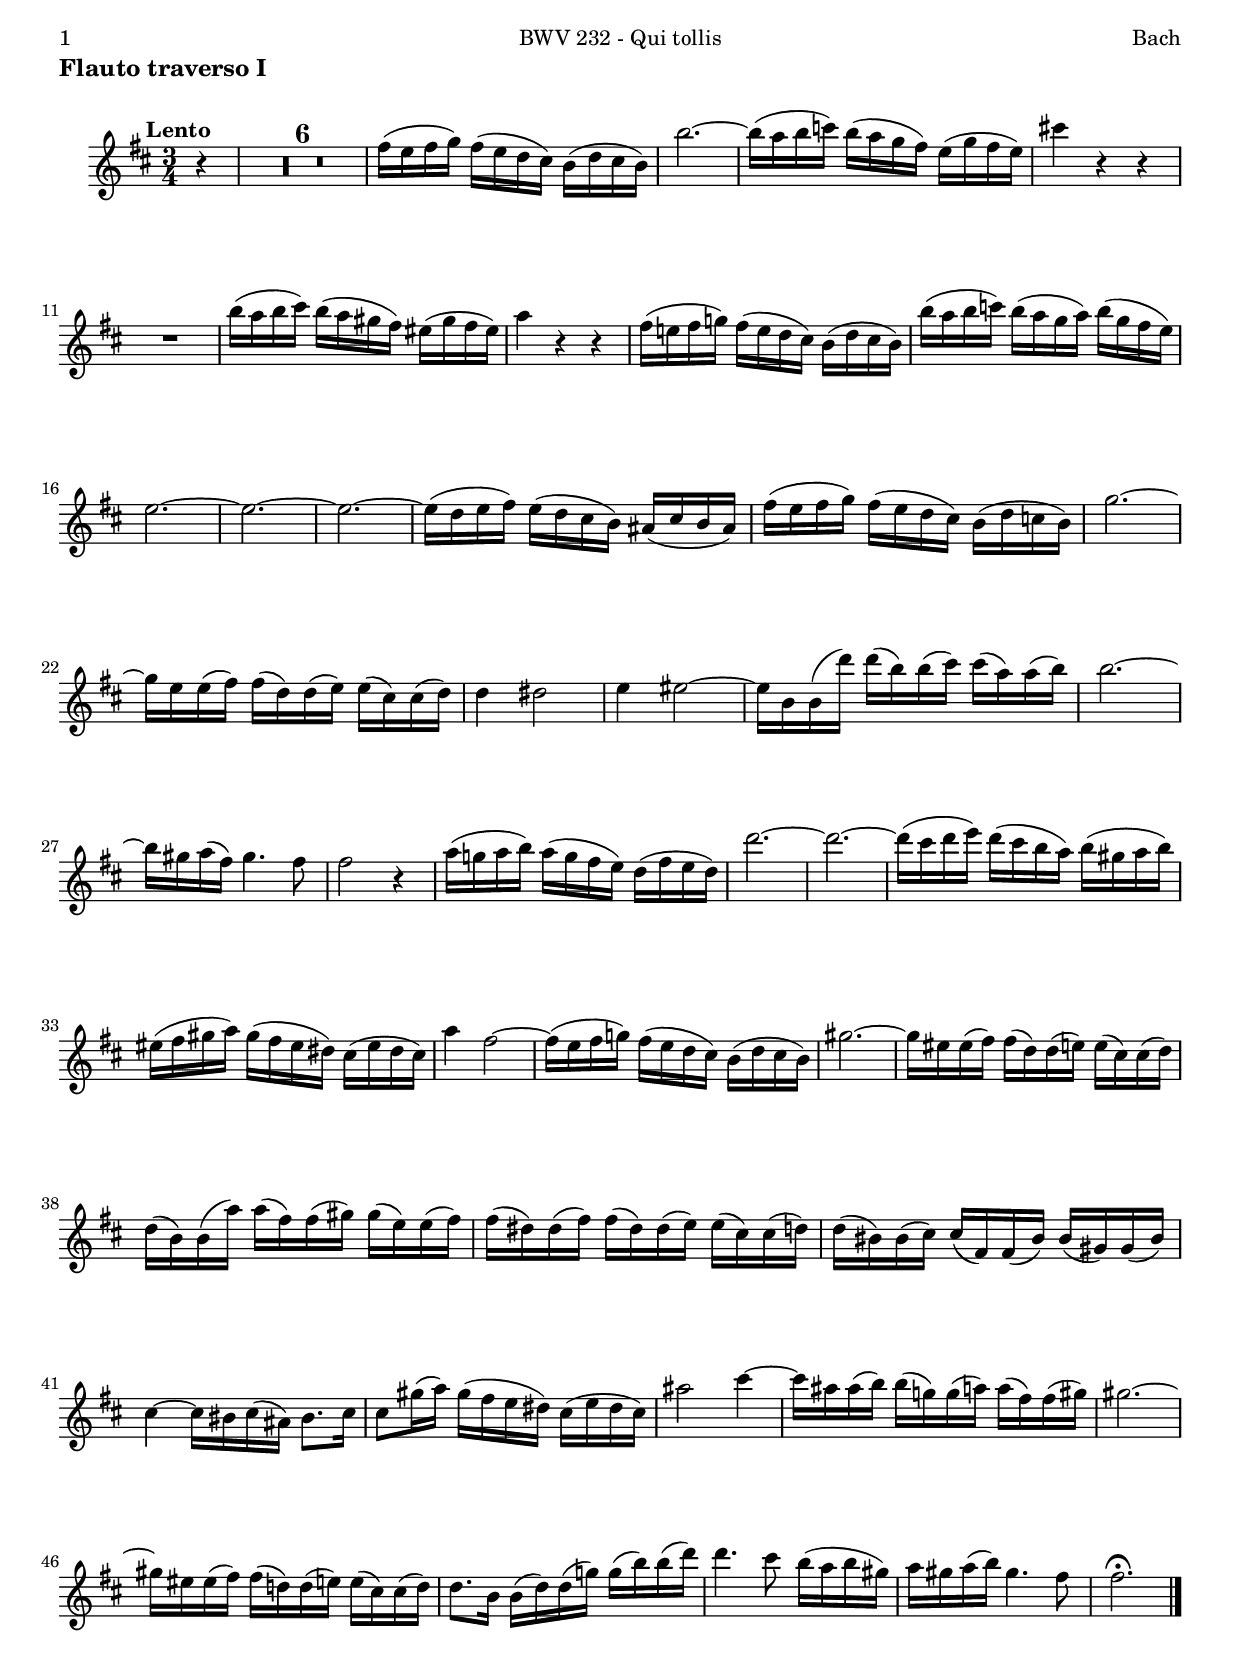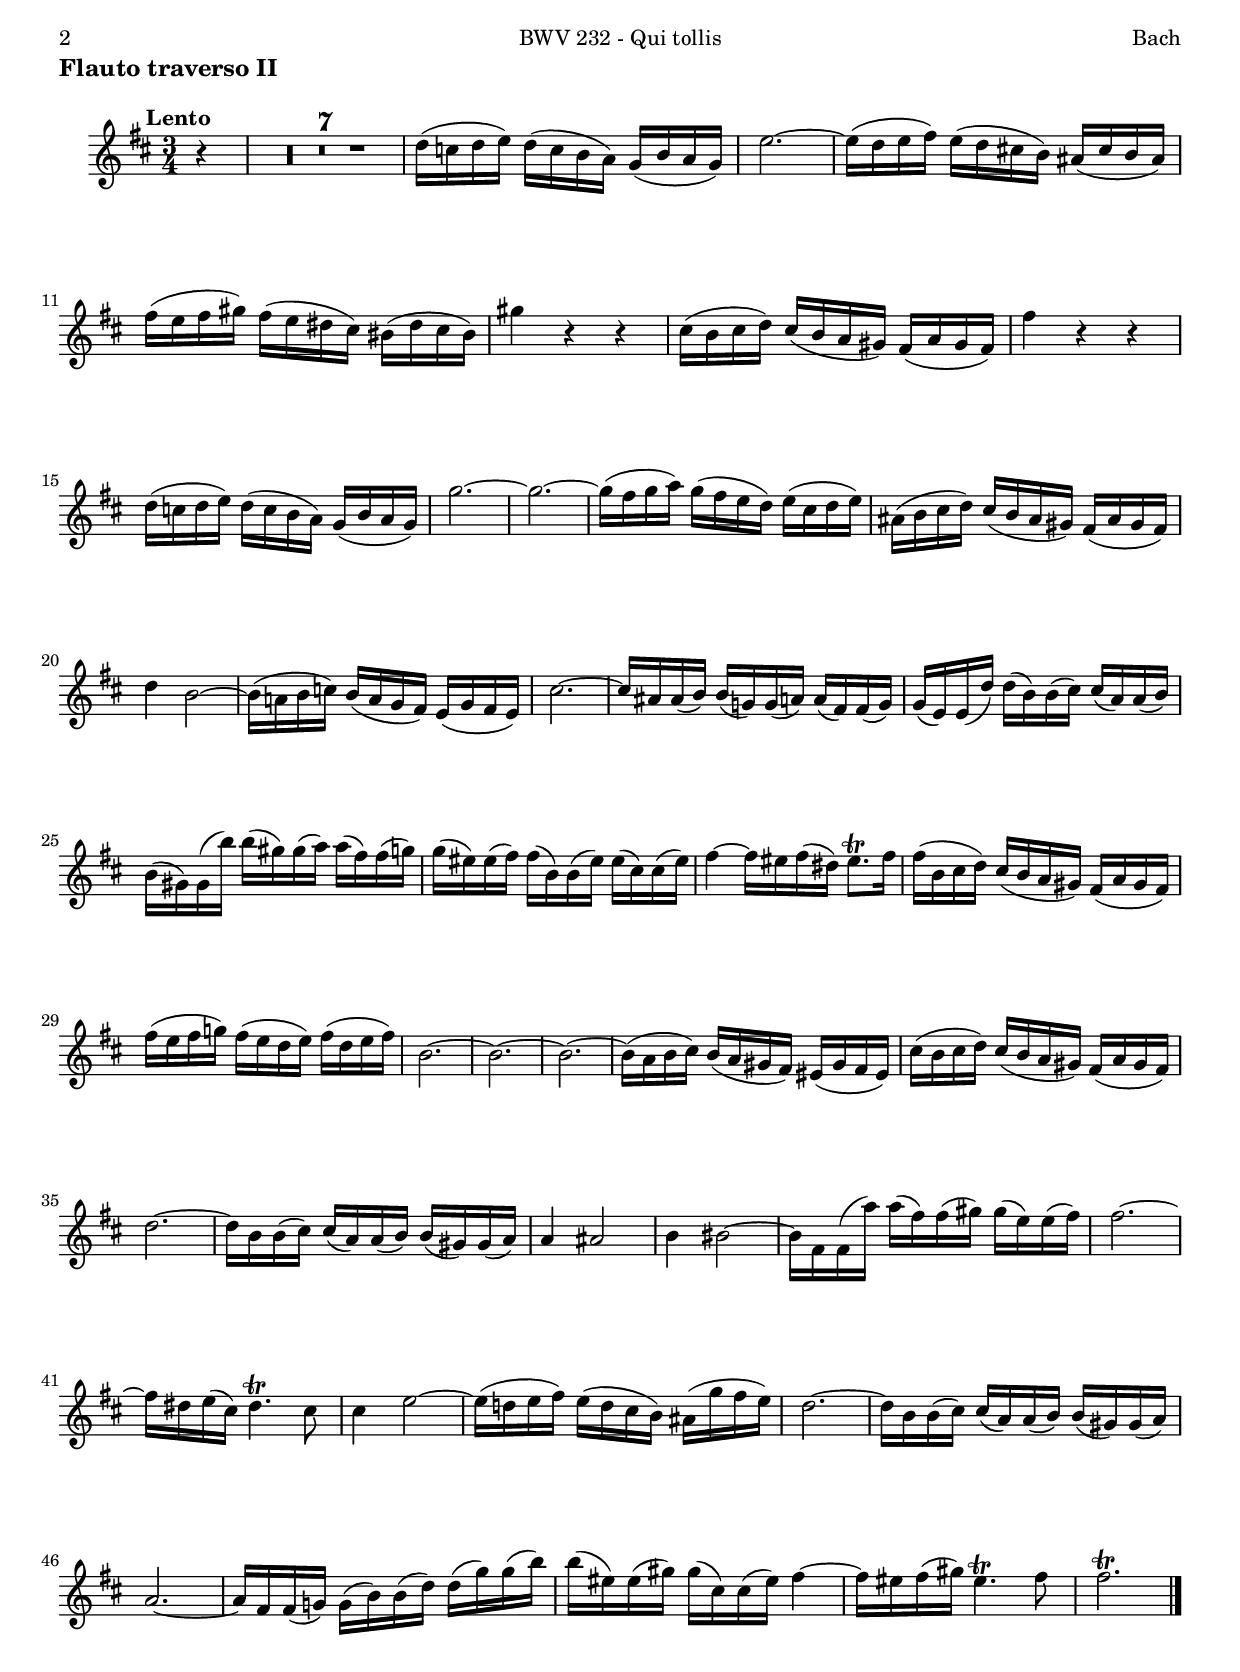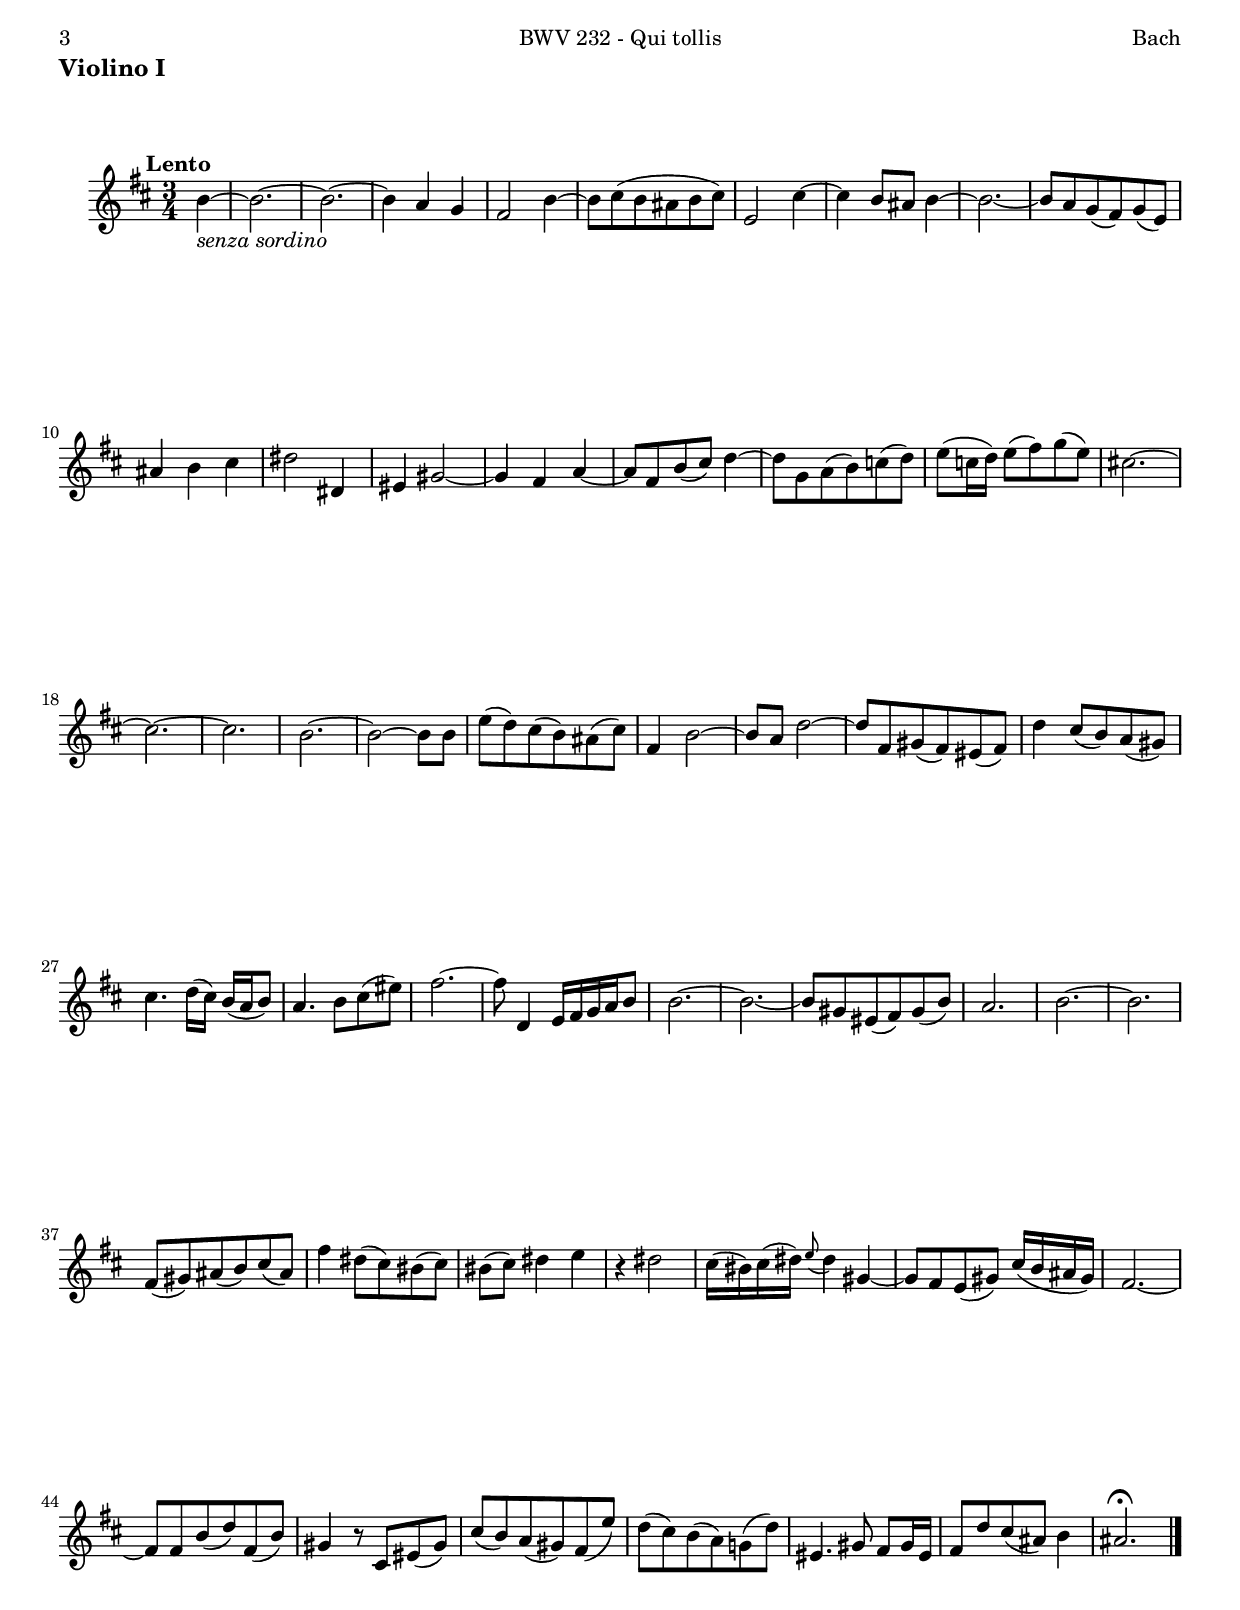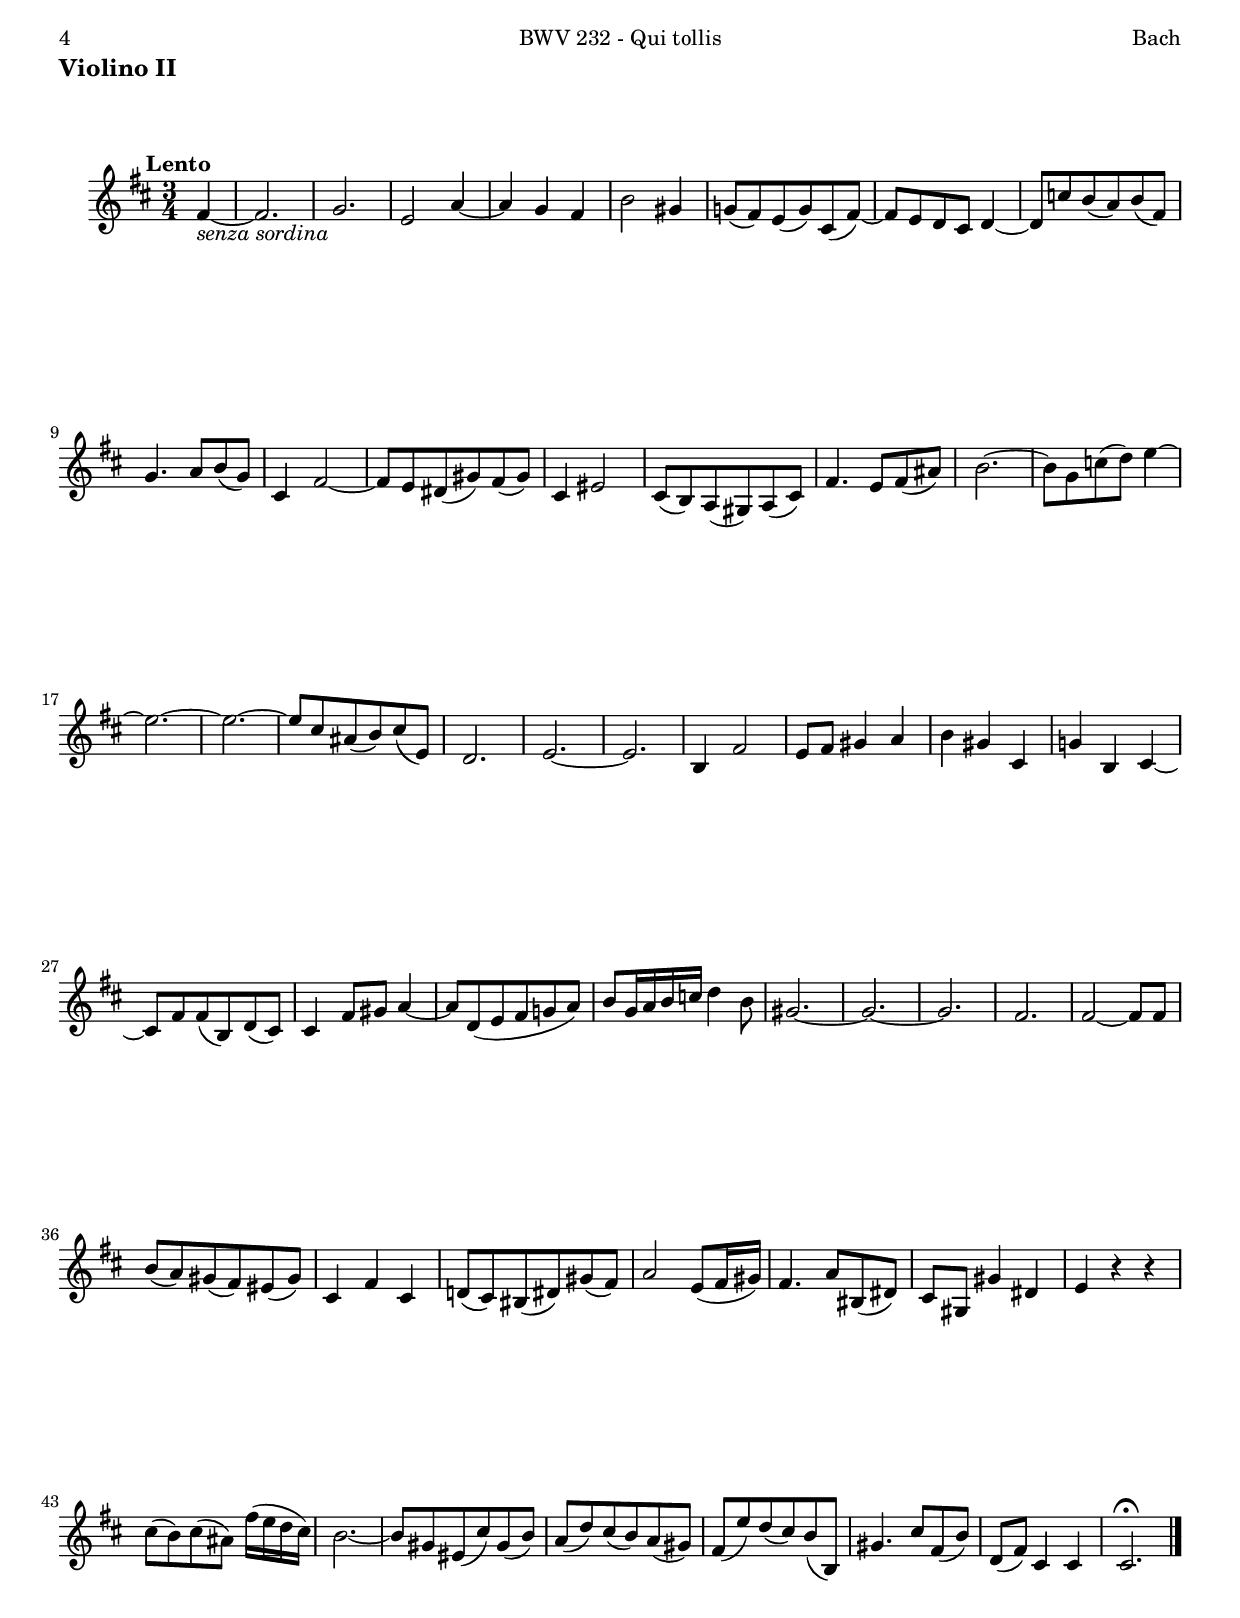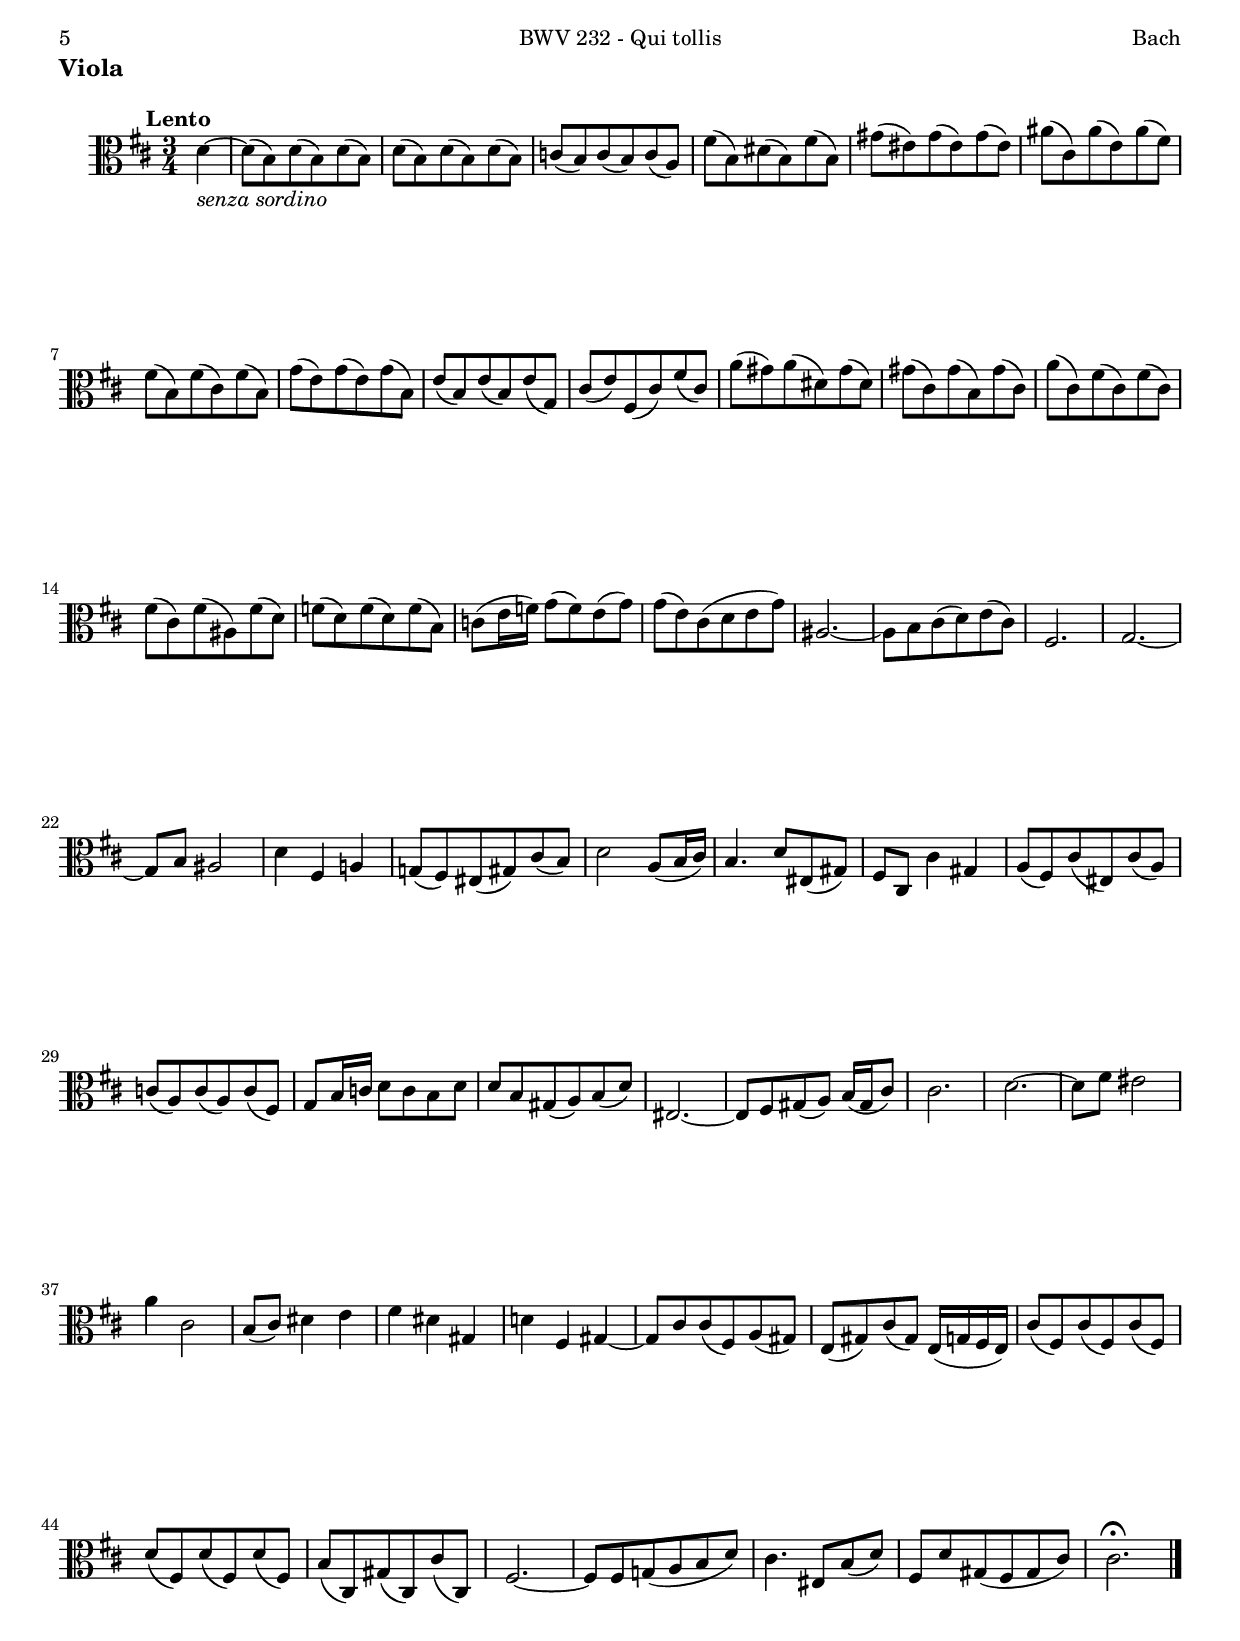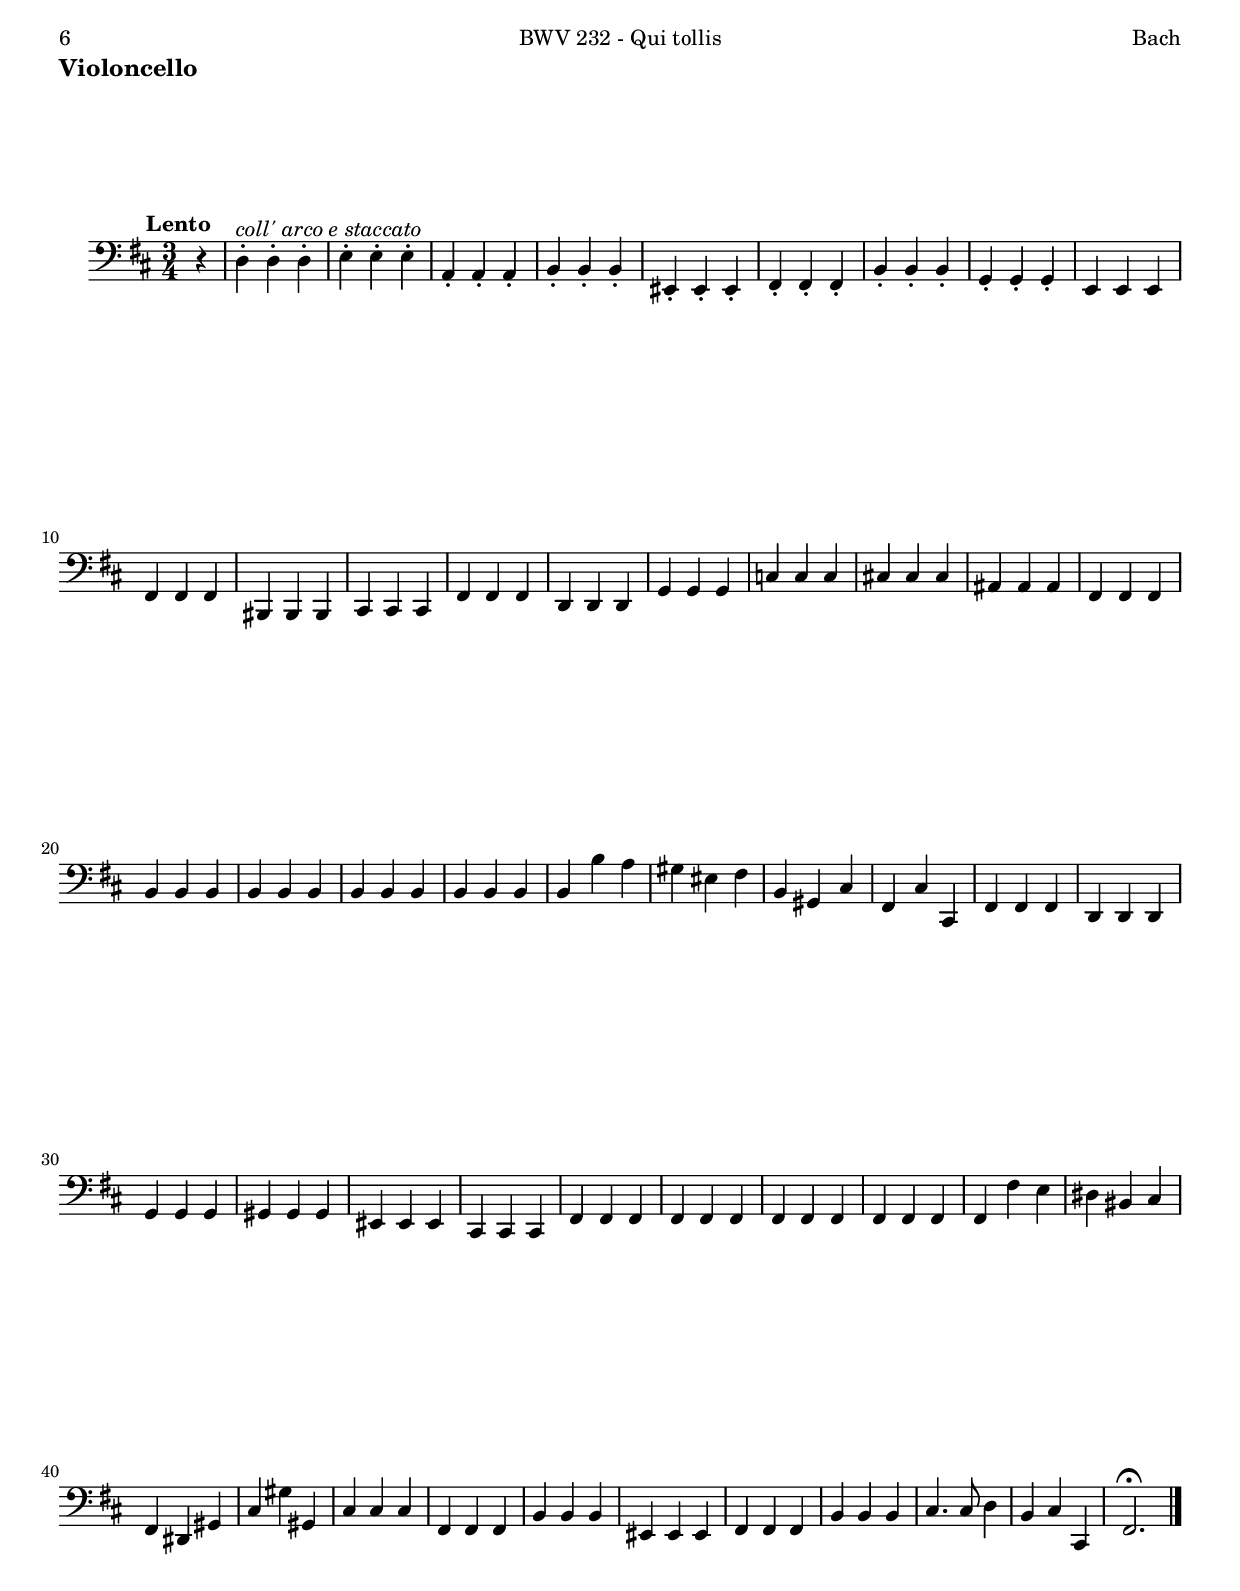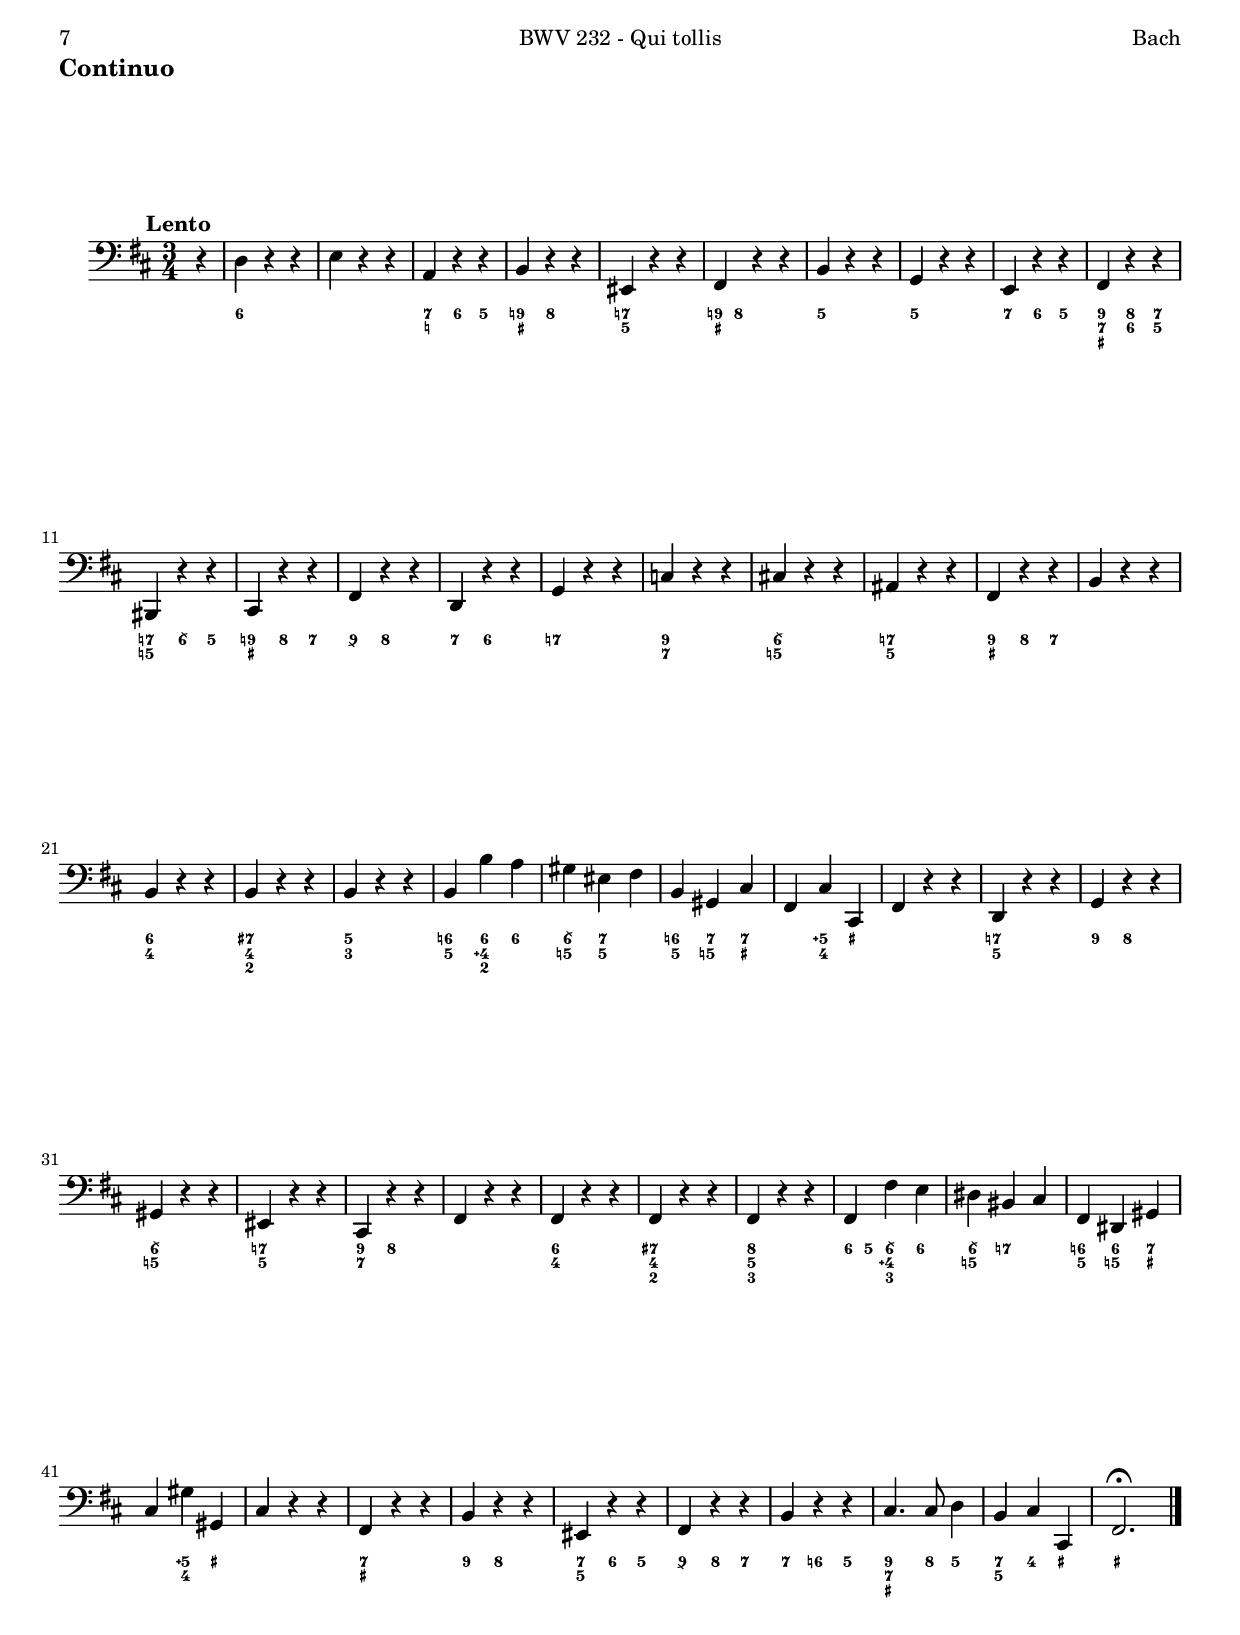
\version "2.18.0"

#(set-default-paper-size "a4")
#(set-global-staff-size 18.5)
#(ly:set-option 'point-and-click #f)
%nomobile

italicas=\override LyricText.font-shape = #'italic
rectas=\override LyricText.font-shape = #'upright
ss=\once \set suggestAccidentals = ##t
mtempo={\tempo 4 = 56 }
pfermata=\markup{"(" \musicglyph #"scripts.ufermata" ")"}
showMultiRests = { \set Staff.keepAliveInterfaces = #'( rhythmic-grob-interface multi-measure-rest-interface lyric-interface stanza-number-interface percent-repeat-interface) }
hideMultiRests = \unset Staff.keepAliveInterfaces
noados=\once \set Staff.aDueText = #""


htitle="BWV 232 - Qui tollis"
hcomposer="Bach"
%{
\header {
	title=\markup{\fontsize #3 "8. Qui tollis"}
	subtitle="Misa en si menor"
        %subsubtitle=\markup{\raise #.8 "BWV 232" \vspace #1 }
        composer="Johann Sebastian Bach (1685-1750)"
        pdfauthor=\composer
       %opus="(-)"
	poet=\markup{"BWV 232"}
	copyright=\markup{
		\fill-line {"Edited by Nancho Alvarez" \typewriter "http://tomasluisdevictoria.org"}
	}
%	tagline=""
}
%}
global={
  \compressFullBarRests
  \key d \major \time 3/4
  \override Score.MetronomeMark.X-offset = #6
  \override Score.MetronomeMark.padding = #1
  \tempo \markup{"Lento"}
  \partial 4 \skip 4
  \skip 1*3/4*50 \bar "|."
}

cantus=\relative c''{
        \set autoBeaming = ##f
        r4 
        R1*3/4*5
        r4 r cis8[ ais]
        fis4 fis fis
        d'2. ~
        d4( cis) b
        ais2 ais4
        r4 a!8 gis gis fis
        eis4 eis r
        r r cis'8[ a]
        fis4 fis fis
        d'2. ~
        d4( c8[ b]) e4
        e2 g,4
        r4 e'8 d cis b
        ais4 ais r
        r b8[ cis] d[ g,]
        e'2. ~
        e2 e4
        d4 b c8 b
        b[ a] d2
        r4 gis,8[ fis] eis[ fis]
        d'4( cis8[ b]) a8[ gis]
        cis4. d16[ cis] b16[ a b8]
        a4 r r
        R1*3/4
        r4 r b8[ g!]
        eis4 eis eis
        d'2. ~
        d4( cis) b
        a8[ gis] a4 fis ~
        fis8 b16 ais b8 cis d b
        eis,4( cis) eis
        fis8 gis ais[ b] cis[ fis,]
        fis'[ e dis cis] bis[ cis]
        bis8[( cis] dis4) e
        r4 dis4. bis8
        cis16 gis cis8 ~ cis16[ bis] cis[ dis] bis8.[ cis16]
        cis4 cis4. e!8
        ais,4 cis8 ais fis cis'
        d2. ~
        d4( cis) b
        a2 a4
        r4 g!8[ fis] g[ b]
        eis,4. a8 fis4 ~
        fis8 d' cis8([ ais] b4)
        ais2.^\fermata
}

altus=\relative c'{
        \set autoBeaming = ##f
        fis8[ d]
        b4 b b
        g'2. ~
        g4( fis) e
        dis2 dis4
        r4 d!8 cis cis b
        ais4 ais r
        r4 d8[ e] fis[ b,]
        g'2. ~
        g8[ fis] e4 d
        cis d e
        fis2 fis4
        r4 eis gis
        gis8[ eis] fis4 r
        r r fis8[ d]
        b4 b b
        g'2. ~
        g4( fis) e
        e2 e4
        r4 cis ais'
        b4 d,8[ e fis d]
        g2. ~
        g4 cis, fis
        fis2 fis4
        e8 fis gis4 a
        b( gis) cis,
        g'! b, cis ~
        cis8 fis fis[ b, d cis]
        cis4 r r
        r r fis8[ d]
        b4 b b
        gis'2. ~
        gis4( fis) eis
        b'2 cis,4
        r fis4. d8
        b4 d8 e fis d
        gis4( eis) gis
        fis2 cis4
        d!8 cis bis8[ dis] gis[ fis]
        a2 e8[ fis16 gis]
        fis4. a8 bis, dis
        cis gis gis'4( dis)
        e4 gis e
        cis fis fis
        fis2 fis4
        b,( gis') gis
        gis( fis) fis
        r4 d d
        gis,4. cis8 fis,4 ~
        fis8 fis' eis2
        fis2.^\fermata
}

tenor=\relative c'{
        \set autoBeaming = ##f
        r4 
        r r b8[ g]
        e4 e e
        c'2. ~
        c4( b) a
        gis2 gis4
        r4 g!8 fis fis e
        d4 d r
        r b'8[ c] d[ g,]
        e'2. ~
        e4 d cis
        bis4 cis dis
        gis,2 gis4
        r4 a cis
        cis8[ ais] b4 r
        r4 r b8[ g]
        e4 e e
        cis'2. ~
        cis4( b) ais
        e'2 fis,4
        r4 b8[ a] g[ fis]
        e8[ fis g a b g]
        cis4 ais cis
        b4 b a!
        g!8[ fis eis gis] cis8[ b]
        d2 a8[ b16 cis]
        b4. d8 eis,8[ gis]
        fis8[ cis] cis'4( gis)
        a4 r cis8[ a]
        fis4 fis fis
        d'2. ~
        d4( cis) b
        b2 b4
        r4 gis'4. eis8
        fis4 a,8 b cis a
        d2. ~
        d4 gis, cis ~
        cis cis cis
        b8 cis dis4 e
        fis4( dis) gis,
        d'! fis, gis4 ~
        gis8 cis cis8[ fis,] a[ gis]
        gis4 cis r
        r4 fis, ais
        b d b
        gis4. cis8 cis cis
        cis2 cis4
        r4 b b
        b4. a8 b4 ~
        b8 fis cis'2
        cis2.^\fermata
}

bassus=\relative c{
        \set autoBeaming = ##f
        r4
        R1*3/4*6
        r4 r fis8[ d]
        b4 b b
        g'2. ~
        g4( fis) e
        dis2 dis4
        r4 d!8 cis cis b
        a4 a r
        R1*3/4*2
        r4 r e'8[ c]
        ais4 ais ais
        g'2. ~
        g4( fis) e
        d2 d4
        r4 e8[ fis] g[ e]
        ais4 fis ais
        b4 fis8[ e] dis8[ e16 fis]
        b,4( b') a
        gis eis fis
        b, gis( cis)
        fis,4 r gis'8[ eis]
        cis4 cis cis
        a'2. ~
        a4( g!8[ fis]) b4
        b2 d,4
        r4 b'4. gis8
        cis2 r4
        r fis,8 gis a fis
        b2. ~
        b4 b b
        a fis g!8[ fis]
        fis8 gis a4 gis
        r4 dis8[ cis] bis[ cis]
        a'4( gis8[ fis]) e[ dis]
        e16[ fis gis8] ~ gis8[ a16 gis] fis[ e] fis8
        e4 cis r
        r4 ais'4. fis8
        b4 b d
        eis,4. eis8 eis eis 
        fis2 fis4
        r4 b b,
        cis4. cis8 d4
        b4 cis2
        fis,2.^\fermata
}

textocantus=\lyricmode{
Qui tol -- lis pec -- ca -- ta mun -- di
mi -- se -- re -- re no -- bis
qui tol -- lis pec -- ca -- ta mun -- di
mi -- se -- re -- re no -- bis
mi -- se -- re -- re no -- bis,
mi -- se -- re -- re
mi -- se -- re -- re __ no -- _ _ bis!
Qui tol -- lis pec -- ca -- ta mun -- di,
su -- sci -- pe de -- pre -- ca -- ti -- o -- nem,
de -- pre -- ca -- ti -- o -- nem no -- stram
de -- pre -- ca -- ti -- o -- nem no -- stram,
su -- sci -- pe
de -- pre -- ca -- ti -- o -- nem no -- stram
de -- pre -- ca -- ti -- o -- nem no -- stram!
}

textoaltus=\lyricmode{
Qui tol -- lis pec -- ca -- ta mun -- di
mi -- se -- re -- re no -- bis
mi -- se -- re -- _ _ _ _ re no -- bis
mi -- se -- re -- re
qui tol -- lis pec -- ca -- ta mun -- di
mi -- se -- re -- _ _ _ re no -- bis,
mi -- se -- re -- re no -- bis,
mi -- se -- re -- re no -- bis!
Qui tol -- lis pec -- ca -- ta mun -- di
su -- sci -- pe
de -- pre -- ca -- ti -- o -- nem no -- stram,
de -- pre -- ca -- ti -- o -- nem,
de -- pre -- ca -- ti -- o -- nem no -- stram,
su -- sci -- pe
de -- pre -- ca -- ti -- o -- nem no -- stram
de -- pre -- ca -- ti -- o -- nem no -- stram!
}

textotenor=\lyricmode{
Qui tol -- lis pec -- ca -- ta mun -- di
mi -- se -- re -- re no -- bis
mi -- se -- re -- _ _ _ _ re no -- bis
mi -- se -- re -- re
qui tol -- lis pec -- ca -- ta mun -- di
mi -- se -- re -- _ re no -- bis,
mi -- se -- re -- re no -- bis, __
mi -- se -- re -- re __ no -- bis!
Qui tol -- lis pec -- ca -- ta mun -- di
su -- sci -- pe de -- pre -- ca -- ti -- o -- nem,
su -- sci -- pe de -- pre -- ca -- ti -- o -- nem,
de -- pre -- ca -- ti -- o -- nem no -- stram
su -- sci -- pe de -- pre -- ca -- ti -- o -- nem no -- stram
de -- pre -- ca -- ti -- o -- nem no -- stram!
}

textobassus=\lyricmode{
Qui tol -- lis pec -- ca -- ta mun -- di
mi -- se -- re -- re no -- bis
qui tol -- lis pec -- ca -- ta mun -- di
mi -- se -- re -- re no -- bis,
mi -- se -- re -- re,
mi -- se -- re -- re no -- bis!
Qui tol -- lis pec -- ca -- ta mun -- di
su -- sci -- pe
de -- pre -- ca -- ti -- o -- nem no -- stram,
de -- pre -- ca -- ti -- o -- nem
de -- pre -- ca -- ti -- o -- _ nem no -- stram
su -- sci -- pe
de -- pre -- ca -- ti -- o -- nem no -- stram
de -- pre -- ca -- ti -- o -- nem no -- stram!
}


flautauno = \relative c'' {
  r4
  R1*3/4*6
  fis16( e fis g) fis( e d cis) b( d cis b)
  b'2. ~
  b16( a b c) b( a g fis) e( g fis e)
  cis'!4 r r
  R1*3/4
  b16( a b cis) b( a gis fis) eis( gis fis eis)
  a4 r r
  fis16( e! fis g!) fis( e d cis) b( d cis b)
  b'( a b c) b( a g a) b( g fis e)
  e2. ~
  e ~
  e ~
  e16( d e fis) e( d cis b) ais( cis b ais)
  fis'( e fis g) fis( e d cis) b( d c! b)
  g'2. ~
  g16 e e( fis) fis( d) d( e) e( cis) cis( d)
  d4 dis2
  e4 eis2 ~
  eis16 b b( d') d( b) b( cis) cis( a) a( b)
  b2. ~
  b16 gis a( fis) gis4. fis8
  fis2 r4
  a16( g! a b) a( g fis e) d( fis e d)
  d'2. ~
  d ~
  d16( cis d e) d( cis b a) b( gis a b)
  eis,( fis gis a) gis( fis eis dis) cis( eis dis cis)
  a'4 fis2 ~
  fis16( e fis g!) fis( e d cis) b( d cis b)
  gis'2. ~
  gis16 eis eis( fis) fis( d) d( e) e( cis) cis( d)
  d( b) b( a') a( fis) fis( gis) gis( e) e( fis)
  fis( dis) dis( fis) fis( dis) dis( e) e( cis) cis( d)
  d( bis) bis( cis) cis( fis,) fis( bis) bis( gis) gis( bis)
  cis4 ~ cis16 bis cis( ais) bis8. cis16
  cis8 gis'16( a) gis( fis e dis) cis( e dis cis)
  ais'2 cis4 ~
  cis16 ais ais( b) b( g!) g( a) a( fis) fis( gis)
  gis2. ~
  gis16 eis eis( fis) fis( d!) d( e) e( cis) cis( d)
  d8. b16 b16( d) d( g!) g( b) b( d)
  d4. cis8 b16( a b gis)
  a gis a( b) gis4. fis8
  fis2.^\fermata
}

flautados=\relative c''{
  r4
  R1*3/4*7
  d16( c d e) d( c b a) g( b a g)
  e'2. ~
  e16( d e fis) e( d cis! b) ais( cis b ais)
  fis'( e fis gis) fis( e dis cis) bis( dis cis bis)
  gis'4 r r
  cis,16( b cis d) cis( b a gis) fis( a gis fis)
  fis'4 r r
  d16( c d e) d( c b a) g( b a g)
  g'2. ~
  g ~
  g16( fis g a) g( fis e d) e( cis d e)
  ais,16( b cis d) cis( b ais gis) fis( ais gis fis)
  d'4 b2 ~
  b16( a! b c) b( a g fis) e( g fis e)
  cis'2. ~
  cis16 ais ais( b) b( g!) g( a) a( fis) fis( g)
  g( e) e( d') d( b) b( cis) cis( a) a( b)
  b( gis) gis( b') b( gis) gis( a) a( fis) fis( g)
  g( eis) eis( fis) fis( b,) b( eis) eis( cis) cis( eis)
  fis4 ~ fis16 eis fis( dis) eis8.^\trill fis16
  fis16( b, cis d) cis( b a gis) fis( a gis fis)
  fis'( e fis g!) fis( e d e) fis( d e fis)
  b,2. ~
  b ~
  b ~
  b16( a b cis) b( a gis fis) eis( gis fis eis)
  cis'( b cis d) cis( b a gis) fis( a gis fis)
  d'2. ~
  d16 b b( cis) cis( a) a( b) b( gis) gis( a)
  a4 ais2
  b4 bis2 ~
  bis16 fis fis( a') a( fis) fis( gis) gis( e) e( fis)
  fis2. ~
  fis16 dis e( cis) dis4.^\trill cis8
  cis4 e2 ~
  e16( d! e fis) e( d cis b) ais( g' fis e)
  d2. ~
  d16 b b( cis) cis( a) a( b) b( gis) gis( a)
  a2. ~
  a16 fis fis( g!) g( b) b( d) d( g) g( b)
  b( eis,) eis( gis) gis( cis,) cis( eis) fis4 ~
  fis16 eis fis( gis) eis4.^\trill fis8
  fis2.^\trill
}

violinuno = \relative c'' {
  b4-\markup{\italic "senza sordino"} ~
  b2. ~
  b ~
  b4 a g
  fis2 b4 ~
  b8 cis( b ais b cis)
  e,2 cis'4 ~
  cis4 b8 ais b4 ~
  b2. ~
  b8 a g( fis) g( e)
  ais4 b cis
  dis2 dis,4
  eis4 gis2 ~
  gis4 fis a ~
  a8 fis b( cis) d4 ~
  d8 g, a( b) c( d)
  e( c16 d) e8( fis) g( e)
  cis!2. ~
  cis ~
  cis
  b ~
  b2 ~ b8 b
  e( d) cis( b) ais( cis)
  fis,4 b2 ~
  b8 a d2 ~
  d8 fis, gis( fis) eis( fis)
  d'4 cis8( b) a( gis)
  cis4. d16( cis) b( a b8)
  a4. b8 cis( eis)
  fis2. ~
  fis8 d,4 e16[ fis g a b8]
  b2. ~
  b ~
  b8 gis eis( fis) gis( b)
  a2.
  b2. ~
  b
  fis8( gis) ais( b) cis( ais)
  fis'4 dis8( cis) bis( cis)
  bis8( cis) dis4 e
  r dis2
  cis16( bis) cis( dis) \appoggiatura e8 dis4 gis, ~
  gis8 fis e( gis) cis16( b ais gis)
  fis2. ~
  fis8 fis b( d) fis,( b)
  gis4 r8 cis, eis( gis)
  cis( b) a( gis) fis( e')
  d( cis) b( a) g!( d')
  eis,4. gis8 fis gis16 eis
  fis8 d' cis( ais) b4
  ais2.^\fermata
}

violindos=\relative c'{
  fis4-\markup{\italic "senza sordina"} ~
  fis2. 
  g
  e2 a4 ~
  a g fis
  b2 gis4
  g!8( fis) e( g) cis,( fis) ~
  fis8 e d cis d4 ~
  d8 c' b( a) b( fis)
  g4. a8 b( g)
  cis,4 fis2 ~
  fis8 e dis( gis) fis( gis)
  cis,4 eis2
  cis8( b) a( gis) a( cis)
  fis4. e8 fis( ais)
  b2. ~
  b8 g c( d) e4 ~
  e2. ~
  e ~
  e8 cis ais( b) cis( e,)
  d2. 
  e ~
  e
  b4 fis'2
  e8 fis gis4 a
  b gis cis,
  g'! b, cis ~
  cis8 fis fis( b,) d( cis)
  cis4 fis8 gis a4 ~
  a8 d,( e fis g! a)
  b8[ g16 a b c!] d4 b8
  gis2. ~
  gis ~
  gis 
  fis
  fis2 ~ fis8 fis
  b( a) gis( fis) eis( gis)
  cis,4 fis cis
  d!8( cis) bis( dis) gis( fis)
  a2 e8( fis16 gis)
  fis4. a8 bis,( dis)
  cis8 gis gis'4 dis
  e r r
  cis'8( b) cis( ais) fis'16( e d cis)
  b2. ~
  b8 gis eis( cis') gis( b)
  a( d) cis( b) a( gis)
  fis( e') d( cis) b( b,)
  gis'4. cis8 fis,( b)
  d,( fis) cis4 cis
  cis2.^\fermata
}

viola=\relative c'{
  d4-\markup{\italic "senza sordino"} ~
  d8( b) d( b) d( b)
  d( b) d( b) d( b)
  c( b) c( b) c( a)
  fis'( b,) dis( b) fis'( b,)
  gis'( eis) gis( eis) gis( eis)
  ais( cis,) ais'( e) ais( fis)
  fis( b,) fis'( cis) fis( b,)
  g'( e) g( e) g( b,)
  e( b) e( b) e( g,)
  cis( e) fis,( cis') fis( cis)
  a'( gis) a( dis,) gis( dis)
  gis( cis,) gis'( b,) gis'( cis,)
  a'( cis,) fis( cis) fis( cis)
  fis( cis) fis( ais,) fis'( d)
  f( d) f( d) f( b,)
  c( e16 f) g8( f) e( g)
  g( e) cis( d e g)
  ais,2. ~
  ais8 b cis( d) e( cis)
  fis,2.
  g2. ~
  g8 b ais2
  d4 fis, a!
  g!8( fis) eis( gis) cis( b)
  d2 a8( b16 cis)
  b4. d8 eis,( gis)
  fis8 cis cis'4 gis
  a8( fis) cis'( eis,) cis'( a)
  c( a) c( a) c( fis,)
  g8 b16 c d8 c b d
  d8 b gis( a) b( d)
  eis,2. ~
  eis8 fis gis( a) b16( gis cis8)
  cis2.
  d ~
  d8 fis eis2
  a4 cis,2
  b8( cis) dis4 e
  fis4 dis gis,
  d'! fis, gis ~
  gis8 cis cis( fis,) a( gis)
  e( gis) cis( gis) e16( g fis e)
  cis'8( fis,) cis'( fis,) cis'( fis,)
  d'( fis,) d'( fis,) d'( fis,)
  b( cis,) gis'( cis,) cis'( cis,)
  fis2. ~
  fis8 fis g!( a b d)
  cis4. eis,8 b'( d)
  fis, d' gis,( fis gis cis)
  cis2.^\fermata
}

cello=\relative c{
  r4
  d4-.^\markup{\italic "coll' arco e staccato"} d-. d-.
  e-. e-. e-.
  a,-. a-. a-.
  b-. b-. b-.
  eis,-. eis-. eis-.
  fis-. fis-. fis-.
  b-. b-. b-.
  g-. g-. g-.
  e4 e e 
  fis fis fis
  bis, bis bis
  cis cis cis
  fis fis fis
  d d d
  g g g
  c c c
  cis! cis cis
  ais ais ais
  fis fis fis
  b b b 
  b b b
  b b b 
  b b b
  b b' a
  gis eis fis
  b, gis cis
  fis, cis' cis,
  fis fis fis 
  d d d
  g g g 
  gis gis gis 
  eis eis eis
  cis cis cis
  fis fis fis
  fis fis fis
  fis fis fis
  fis fis fis
  fis fis' e
  dis bis cis 
  fis, dis gis
  cis gis' gis,
  cis cis cis
  fis, fis fis
  b b b
  eis, eis eis
  fis fis fis
  b b b
  cis4. cis8 d4
  b4 cis cis,
  fis2.^\fermata
}

continuo=\relative c{
  r4
  d4 r r
  e r r
  a, r r
  b r r
  eis, r r
  fis r r
  b r r
  g r r
  e r r
  fis r r
  bis, r r
  cis r r
  fis r r
  d r r
  g r r
  c r r
  cis! r r
  ais r r
  fis r r
  b r r
  b r r
  b r r
  b r r
  b b' a
  gis eis fis
  b, gis cis
  fis, cis' cis,
  fis r r
  d r r
  g r r
  gis r r
  eis r r
  cis r r
  fis r r
  fis r r
  fis r r
  fis r r
  fis fis' e
  dis bis cis
  fis, dis gis
  cis gis' gis,
  cis r r
  fis, r r
  b r r
  eis, r r
  fis r r
  b r r
  cis4. cis8 d4
  b cis cis,
  fis2.^\fermata
}

cifrado=\figuremode{
s4
<6>2.
s
<7 _!>4 <6> <5>
<9! _+> <8> s
<7! 5>4 s s
<9! _+>8 <8> s2
<5>4 s s
<5> s s
<7> <6> <5>
<9 7 _+> <8 6> <7 5>
<7! 5!> <6\\> <5>
<9! _+> <8> <7>
<9\\> <8> s
<7> <6> s
<7!> s s
<9 7> s s
<6\\ 5!> s s
<7! 5> s s
<9 _+> <8> <7>
s s s
<6 4> s s
<7+ 4 2> s s
<5 3> s s
<6! 5> <6 4\+ 2> <6>
<6\\ 5!> <7 5> s
<6! 5> <7 5!> <7 _+>
s <5\+ 4> <_+>
s s s
<7! 5> s s
<9> <8> s
<6\\ 5!> s s
<7! 5> s s
<9 7> <8> s
s s s
<6 4> s s
<7+ 4 2> s s
<8 5 3> s s
<6>8 <5> <6\\ 4\+ 3>4 <6>
<6\\ 5!> <7!> s
<6! 5> <6 5!> <7 _+>
s <5\+ 4> <_+>
s s s
<7 _+> s s
<9> <8> s
<7 5> <6> <5>
<9\\> <8> <7>
<7> <6!> <5>
<9 7 _+>4. <8>8 <5>4
<7 5> <4> <_+>
<_+>2.
}

\markup{\bold \larger "Flauto traverso I"}
\markup{\vspace #1 }

\score{
       \new Staff <<\global
	\new Voice="f1" {
	%	\set Staff.instrumentName=\markup{\smaller \center-column{"Flauto " \raise #.5 "traverso I"} }
		\clef "treble"
		\flautauno }
	>>
}
\pageBreak

  
\markup{\bold \larger "Flauto traverso II"}
\markup{\vspace #1 }
\score{
       \new Staff <<\global
	\new Voice="f2" {
%		\set Staff.instrumentName=\markup{\smaller \center-column{"Flauto " \raise #.5 "traverso II"} }
		\clef "treble"
		\flautados }
	>> 
}
\pageBreak


\markup{\bold \larger "Violino I"}
\score{
	\new Staff <<\global
	\new Voice="vi2" {
		%\set Staff.instrumentName=\markup{"Violino I"}
		\clef "treble"
		\violinuno }
	>>     
}
\pageBreak


\markup{\bold \larger "Violino II"}
\score{
	\new Staff <<\global
	\new Voice="vi2" {
%		\set Staff.instrumentName=\markup{"Violino II"}
		\clef "treble"
		\violindos }
	>>     
}
\pageBreak


\markup{\bold \larger "Viola"}
\score{
        \new Staff <<\global
	\new Voice="vi3" {
%		\set Staff.instrumentName=\markup{"Viola "}
		\clef "alto"
		\viola }
	>> 
}
\pageBreak


%{
\new ChoirStaff<<

        \new Staff <<\global
        \new Voice="v1" {
                \set Staff.instrumentName="Soprano "
                \set Staff.shortInstrumentName="S"
                \clef "treble"
                \cantus }
        \new Lyrics \lyricsto "v1" {\textocantus }
        >>

        \new Staff <<\global
        \new Voice="v2" {
                \set Staff.instrumentName="Alto "
                \set Staff.shortInstrumentName="A"
                \clef "treble"
                \altus }
        \new Lyrics \lyricsto "v2" {\textoaltus }
        >>
        
        \new Staff <<\global
        \new Voice="v3" {
                \set Staff.instrumentName="Tenore "
                \set Staff.shortInstrumentName="T"
                \clef "G_8"
                \tenor }
        \new Lyrics \lyricsto "v3" {\textotenor }
        >>

        \new Staff <<\global
        \new Voice="v4" {
                \set Staff.instrumentName="Basso "
                \set Staff.shortInstrumentName="B"
                \clef "bass"
                \bassus }
        \new Lyrics \lyricsto "v4" {\textobassus }
        >>        
>>
%}

\markup{\bold \larger "Violoncello"}
\score{
      \new Staff <<\global
	\new Voice="cont" {
%		\set Staff.instrumentName=\markup{\smaller "Violoncello"}
		\clef "bass"
		\cello }
	>> 
}
\pageBreak


\markup{\bold \larger "Continuo"}
\score{
        \new Staff <<\global
	\new Voice="cont" {
		%\set Staff.instrumentName=\markup{\smaller "Continuo"}
		\clef "bass"
		\continuo }
	\new FiguredBass {\cifrado }
	>> 
}


%{
\layout{ 
	\context {\Lyrics 
		\override VerticalAxisGroup.staff-affinity = #UP
		\override VerticalAxisGroup.nonstaff-relatedstaff-spacing =
			#'((basic-distance . 0) (minimum-distance . 0) (padding . 1))
		\override LyricText.font-size = #1.2
		\override LyricHyphen.minimum-distance = #0.5
	}
	\context {\Score 
		tempoHideNote = ##t
		\override BarNumber.padding = #2 
	}
	\context {\Voice 
		%melismaBusyProperties = #'()
		%autoBeaming = ##f
	}

        \context {\ChoirStaff 
                  \override StaffGrouper.staffgroup-staff-spacing =
                        #'((basic-distance . 15) (minimum-distance . 0) (padding . 1))
                  \override StaffGrouper.staff-staff-spacing =
                        #'((basic-distance . 11) (minimum-distance . 0) (padding . 1))
        }

        \context {\StaffGroup
                  \override StaffGrouper.staffgroup-staff-spacing =
                        #'((basic-distance . 15) (minimum-distance . 0) (padding . 1))
                  \override StaffGrouper.staff-staff-spacing =
                        #'((basic-distance . 11) (minimum-distance . 0) (padding . 1))
        }

	\context {\Staff 
                %\RemoveEmptyStaves %notablet
                %\override VerticalAxisGroup.remove-first = ##t
		\override VerticalAxisGroup.staff-staff-spacing =
			#'((basic-distance . 10) (minimum-distance . 0) (padding . 1))
		%\consists Ambitus_engraver 
		\override LigatureBracket.padding = #1
	}
}

%}

\paper{
	evenHeaderMarkup=\markup  \fill-line { \fromproperty #'page:page-number-string \htitle \hcomposer }
	oddHeaderMarkup= \markup  \fill-line { \on-the-fly #not-first-page \hcomposer \on-the-fly #not-first-page \htitle \on-the-fly #not-first-page \fromproperty #'page:page-number-string }
	oddHeaderMarkup=\evenHeaderMarkup
	%system-count=20
	%page-count = 16
%	systems-per-page = 2
	ragged-last-bottom = ##f
	indent=0.5\cm
	system-system-spacing =
	#'((basic-distance . 22) (minimum-distance . 0) (padding . 5))
	top-system-spacing = % header
	#'((basic-distance . 10) (minimum-distance . 0) (padding . 0))
	last-bottom-spacing = % footer
	#'((basic-distance . 15) (minimum-distance . 0) (padding . 0))
	markup-system-spacing.padding = #0
}
